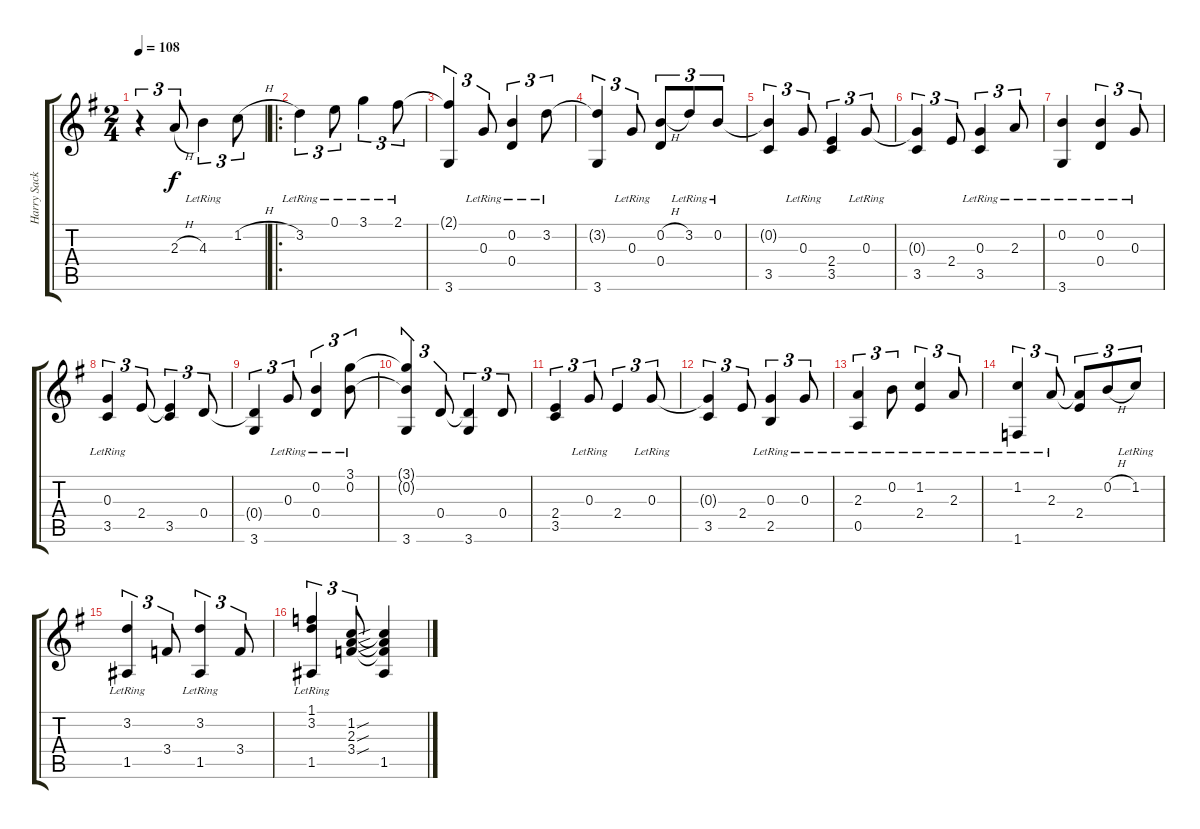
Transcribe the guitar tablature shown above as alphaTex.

\track ("Harry Sacksioni" "Harry Sack") {instrument acousticguitarsteel}
\staff {score tabs}
\tuning (E4 B3 G3 D3 A2 E2) {hide}
\ts (2 4)
\tempo 108
\clef g2
\ks g
r.4{tu (3 2) dy f instrument acousticguitarsteel} 2.3{h}.8{tu (3 2)} 4.3{lr}.4{tu (3 2)} 1.2{h}.8{tu (3 2)} |
\ro
3.2{lr}.4{tu (3 2)} 0.1{lr}.8{tu (3 2)} 3.1{lr}.4{tu (3 2)} 2.1{lr}.8{tu (3 2)} |
(2.1{t} 3.6).4{tu (3 2)} 0.3{lr}.8{tu (3 2)} (0.2{lr} 0.4).4{tu (3 2)} 3.2{lr}.8{tu (3 2)} |
(3.2{t} 3.6).4{tu (3 2)} 0.3{lr}.8{tu (3 2)} (0.2{h} 0.4).8{tu (3 2)} 3.2{lr}.8{tu (3 2)} 0.2{lr}.8{tu (3 2)} |
(0.2{t} 3.5).4{tu (3 2)} 0.3{lr}.8{tu (3 2)} (2.4 3.5).4{tu (3 2)} 0.3{lr}.8{tu (3 2)} |
(0.3{t} 3.5).4{tu (3 2)} 2.4.8{tu (3 2)} (0.3{lr} 3.5).4{tu (3 2)} 2.3{lr}.8{tu (3 2)} |
(0.2{lr} 3.6).4 (0.2{lr} 0.4).4{tu (3 2)} 0.3{lr}.8{tu (3 2)} |
(0.3{lr} 3.5).4{tu (3 2)} 2.4.8{tu (3 2)} (2.4{t} 3.5).4{tu (3 2)} 0.4.8{tu (3 2)} |
(0.4{t} 3.6).4{tu (3 2)} 0.3{lr}.8{tu (3 2)} (0.2{lr} 0.4).4{tu (3 2)} (3.1{lr} 0.2{lr}).8{tu (3 2)} |
(3.1{t} 0.2{t} 3.6).4{tu (3 2)} 0.4.8{tu (3 2)} (0.4{t} 3.6).4{tu (3 2)} 0.4.8{tu (3 2)} |
(2.4 3.5).4{tu (3 2)} 0.3{lr}.8{tu (3 2)} 2.4.4{tu (3 2)} 0.3{lr}.8{tu (3 2)} |
(0.3{t} 3.5).4{tu (3 2)} 2.4.8{tu (3 2)} (0.3{lr} 2.5).4{tu (3 2)} 0.3{lr}.8{tu (3 2)} |
(2.3{lr} 0.5).4{tu (3 2)} 0.2{lr}.8{tu (3 2)} (1.2{lr} 2.4).4{tu (3 2)} 2.3{lr}.8{tu (3 2)} |
(1.2{lr} 1.6).4{tu (3 2)} 2.3{lr}.8{tu (3 2)} (2.3{t} 2.4).8{tu (3 2)} 0.2{h}.8{tu (3 2)} 1.2{lr}.8{tu (3 2)} |
(3.2{lr} 1.5).4{tu (3 2)} 3.4.8{tu (3 2)} (3.2{lr} 1.5).4{tu (3 2)} 3.4.8{tu (3 2)} |
(1.1{lr} 3.2{lr} 1.5).4{tu (3 2)} (1.2{sou} 2.3{sou} 3.4{sou}).8{tu (3 2)} (1.2{t} 2.3{t} 3.4{t} 1.5).4
